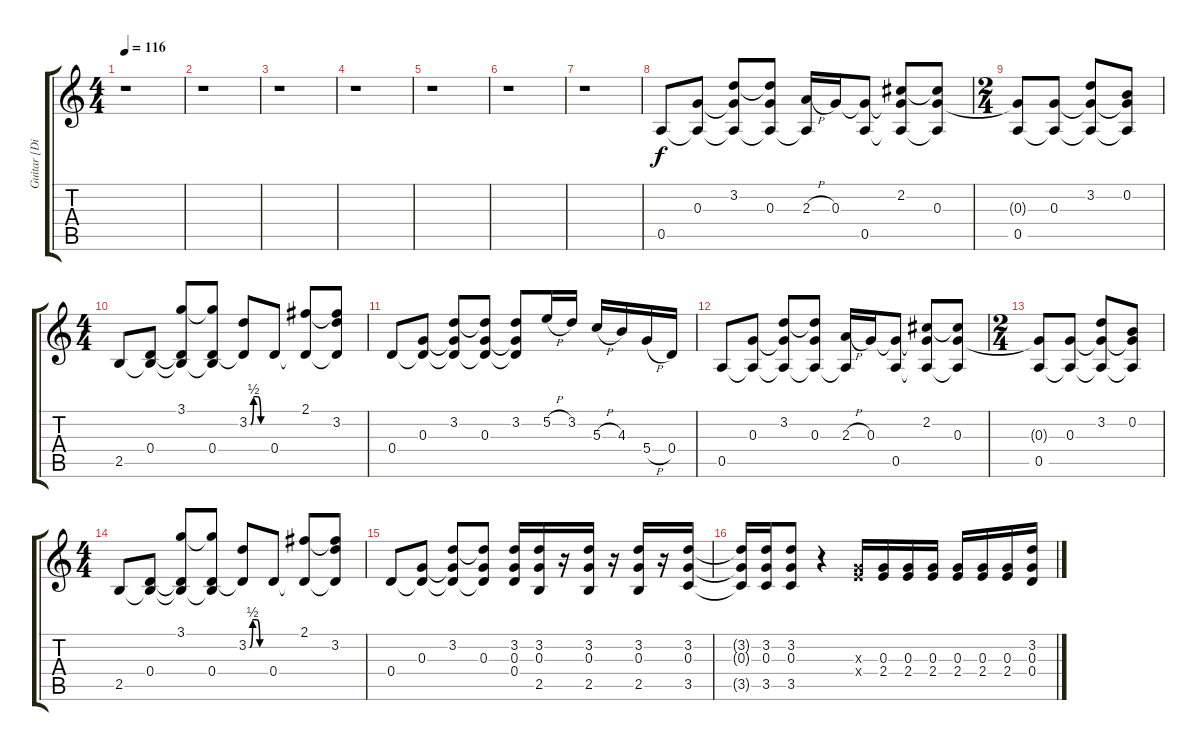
\track ("Guitar [Distortion] (Si)" "Guitar [Di") {instrument distortionguitar}
\staff {score tabs}
\tuning (E4 B3 G3 D3 A2 D2) {hide}
\ts (4 4)
\tempo 116
\clef g2
\ks c
r.1{dy f} |
r.1 |
r.1 |
r.1 |
r.1 |
r.1 |
r.1 |
0.5.8 (0.3 0.5{t}).8 (3.2 0.3{t} 0.5{t}).8 (3.2{t} 0.3 0.5{t}).8 (2.3{h} 0.5{t}).16 0.3.16 (0.3{t} 0.5).8 (2.2 0.3{t} 0.5{t}).8 (2.2{t} 0.3 0.5{t}).8 |
\ts (2 4)
(0.3{t} 0.5).8 (0.3 0.5{t}).8 (3.2 0.3{t} 0.5{t}).8 (0.2 0.3{t} 0.5{t}).8 |
\ts (4 4)
2.5.8 (0.4 2.5{t}).8 (3.1 0.4{t} 2.5{t}).8 (3.1{t} 0.4 2.5{t}).8 (3.2{be (custom 0 0 5 0 15 2 30 2 40 0)} 0.4{t}).8 0.4.8 (2.1 0.4{t}).8 (2.1{t} 3.2 0.4{t}).8 |
0.4.8 (0.3 0.4{t}).8 (3.2 0.3{t} 0.4{t}).8 (3.2{t} 0.3 0.4{t}).8 (3.2 0.3{t} 0.4{t}).8 5.2{h}.16 3.2.16 5.3{h}.16 4.3.16 5.4{h}.16 0.4.16 |
0.5.8 (0.3 0.5{t}).8 (3.2 0.3{t} 0.5{t}).8 (3.2{t} 0.3 0.5{t}).8 (2.3{h} 0.5{t}).16 0.3.16 (0.3{t} 0.5).8 (2.2 0.3{t} 0.5{t}).8 (2.2{t} 0.3 0.5{t}).8 |
\ts (2 4)
(0.3{t} 0.5).8 (0.3 0.5{t}).8 (3.2 0.3{t} 0.5{t}).8 (0.2 0.3{t} 0.5{t}).8 |
\ts (4 4)
2.5.8 (0.4 2.5{t}).8 (3.1 0.4{t} 2.5{t}).8 (3.1{t} 0.4 2.5{t}).8 (3.2{be (custom 0 0 5 0 15 2 30 2 40 0)} 0.4{t}).8 0.4.8 (2.1 0.4{t}).8 (2.1{t} 3.2 0.4{t}).8 |
0.4.8 (0.3 0.4{t}).8 (3.2 0.3{t} 0.4{t}).8 (3.2{t} 0.3 0.4{t}).8 (3.2 0.3 0.4).16 (3.2 0.3 2.5).16 r.16 (3.2 0.3 2.5).16 r.16 (3.2 0.3 2.5).16 r.16 (3.2 0.3 3.5).16 |
(3.2{t} 0.3{t} 3.5{t}).16 (3.2 0.3 3.5).16 (3.2 0.3 3.5).8 r.4 (0.3{x} 2.4{x}).16 (0.3 2.4).16 (0.3 2.4).16 (0.3 2.4).16 (0.3 2.4).16 (0.3 2.4).16 (0.3 2.4).16 (3.2 0.3 0.4).16
